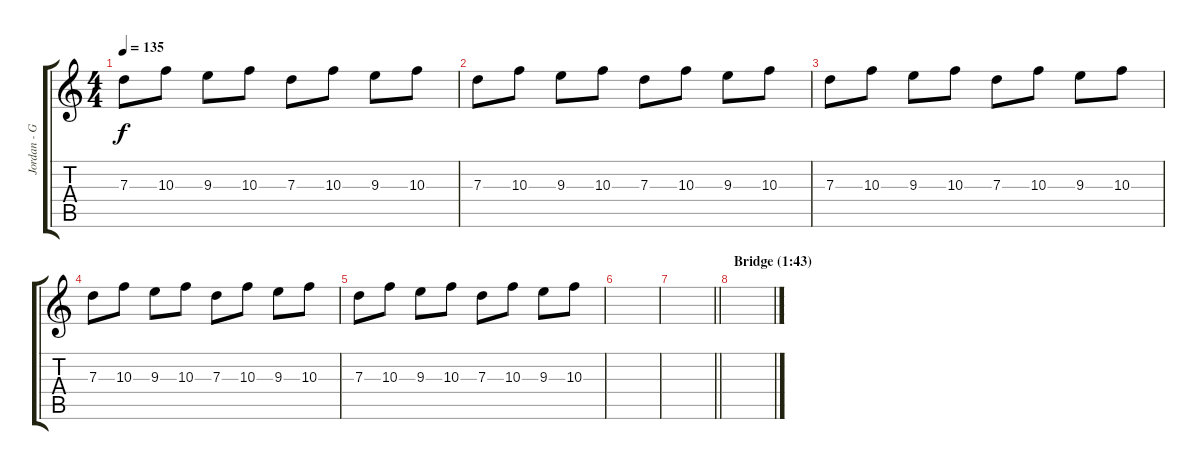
\track ("Jordan - Guitar" "Jordan - G") {instrument distortionguitar}
\staff {score tabs}
\tuning (E4 B3 G3 D3 A2 E2) {hide}
\ts (4 4)
\tempo 135
\clef g2
\ks c
7.3.8{dy f} 10.3.8 9.3.8 10.3.8 7.3.8 10.3.8 9.3.8 10.3.8 |
7.3.8 10.3.8 9.3.8 10.3.8 7.3.8 10.3.8 9.3.8 10.3.8 |
7.3.8 10.3.8 9.3.8 10.3.8 7.3.8 10.3.8 9.3.8 10.3.8 |
7.3.8 10.3.8 9.3.8 10.3.8 7.3.8 10.3.8 9.3.8 10.3.8 |
7.3.8 10.3.8 9.3.8 10.3.8 7.3.8 10.3.8 9.3.8 10.3.8 |
|
\barLineRight lightlight
|
\section ("" "Bridge (1:43)")
